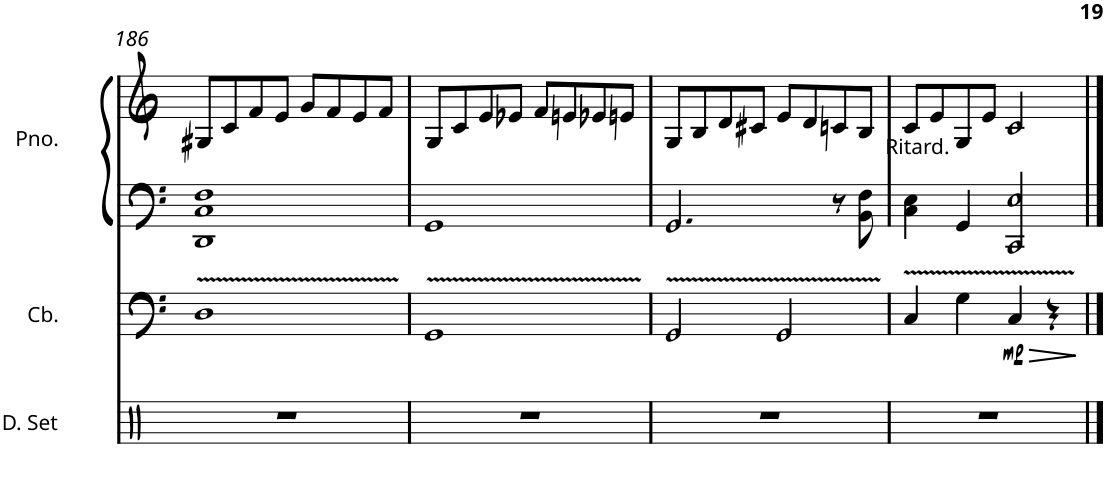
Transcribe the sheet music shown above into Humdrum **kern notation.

**kern	**kern	**dynam	**kern	**kern
*part3	*part2	*part2	*part1	*part1
*staff4	*staff3	*staff3	*staff2	*staff1
*I"Drumset	*I"Contrabass	*	*I"Piano	*
*I'D. Set	*I'Cb.	*	*I'Pno.	*
!!LO:PB:g=z
*clefX	*clefF4	*	*clefF4	*clefG2
*	*Trd7c12	*	*	*
*k[]	*k[]	*	*k[]	*k[]
*M4/4	*M4/4	*	*M4/4	*M4/4
=186	=186	=186	=186	=186
1r	1D	.	1DD 1C 1F	8G#X/L
.	.	.	.	8c/
.	.	.	.	8f/
.	.	.	.	8e/J
.	.	.	.	8g/L
.	.	.	.	8f/
.	.	.	.	8e/
.	.	.	.	8f/J
=187	=187	=187	=187	=187
1r	1GG	.	1GG	8G/L
.	.	.	.	8c/
.	.	.	.	8e/
.	.	.	.	8e-X/J
.	.	.	.	8f/L
.	.	.	.	8en/
.	.	.	.	8e-X/
.	.	.	.	8en/J
=188	=188	=188	=188	=188
1r	2GG/	.	2.GG/	8G/L
.	.	.	.	8B/
.	.	.	.	8d/
.	.	.	.	8c#X/J
.	2GG/	.	.	8e/L
.	.	.	.	8d/
.	.	.	8r	8cn/
.	.	.	8BB\ 8F\	8B/J
=189	=189	=189	=189	=189
!	!	!	!	!LO:TX:b:t=Ritard.
1r	4C/	.	4C\ 4E\	8c/L
.	.	.	.	8e/
.	4G\	.	4GG/	8G/
.	.	.	.	8e/J
!	!	!LO:HP:b	!	!
!	!	!LO:DY:n=1:b	!	!
.	4C/	> mp	2CC/ 2E/	2c/
.	4r	.	.	.
.	.	]	.	.
==	==	==	==	==
*-	*-	*-	*-	*-
